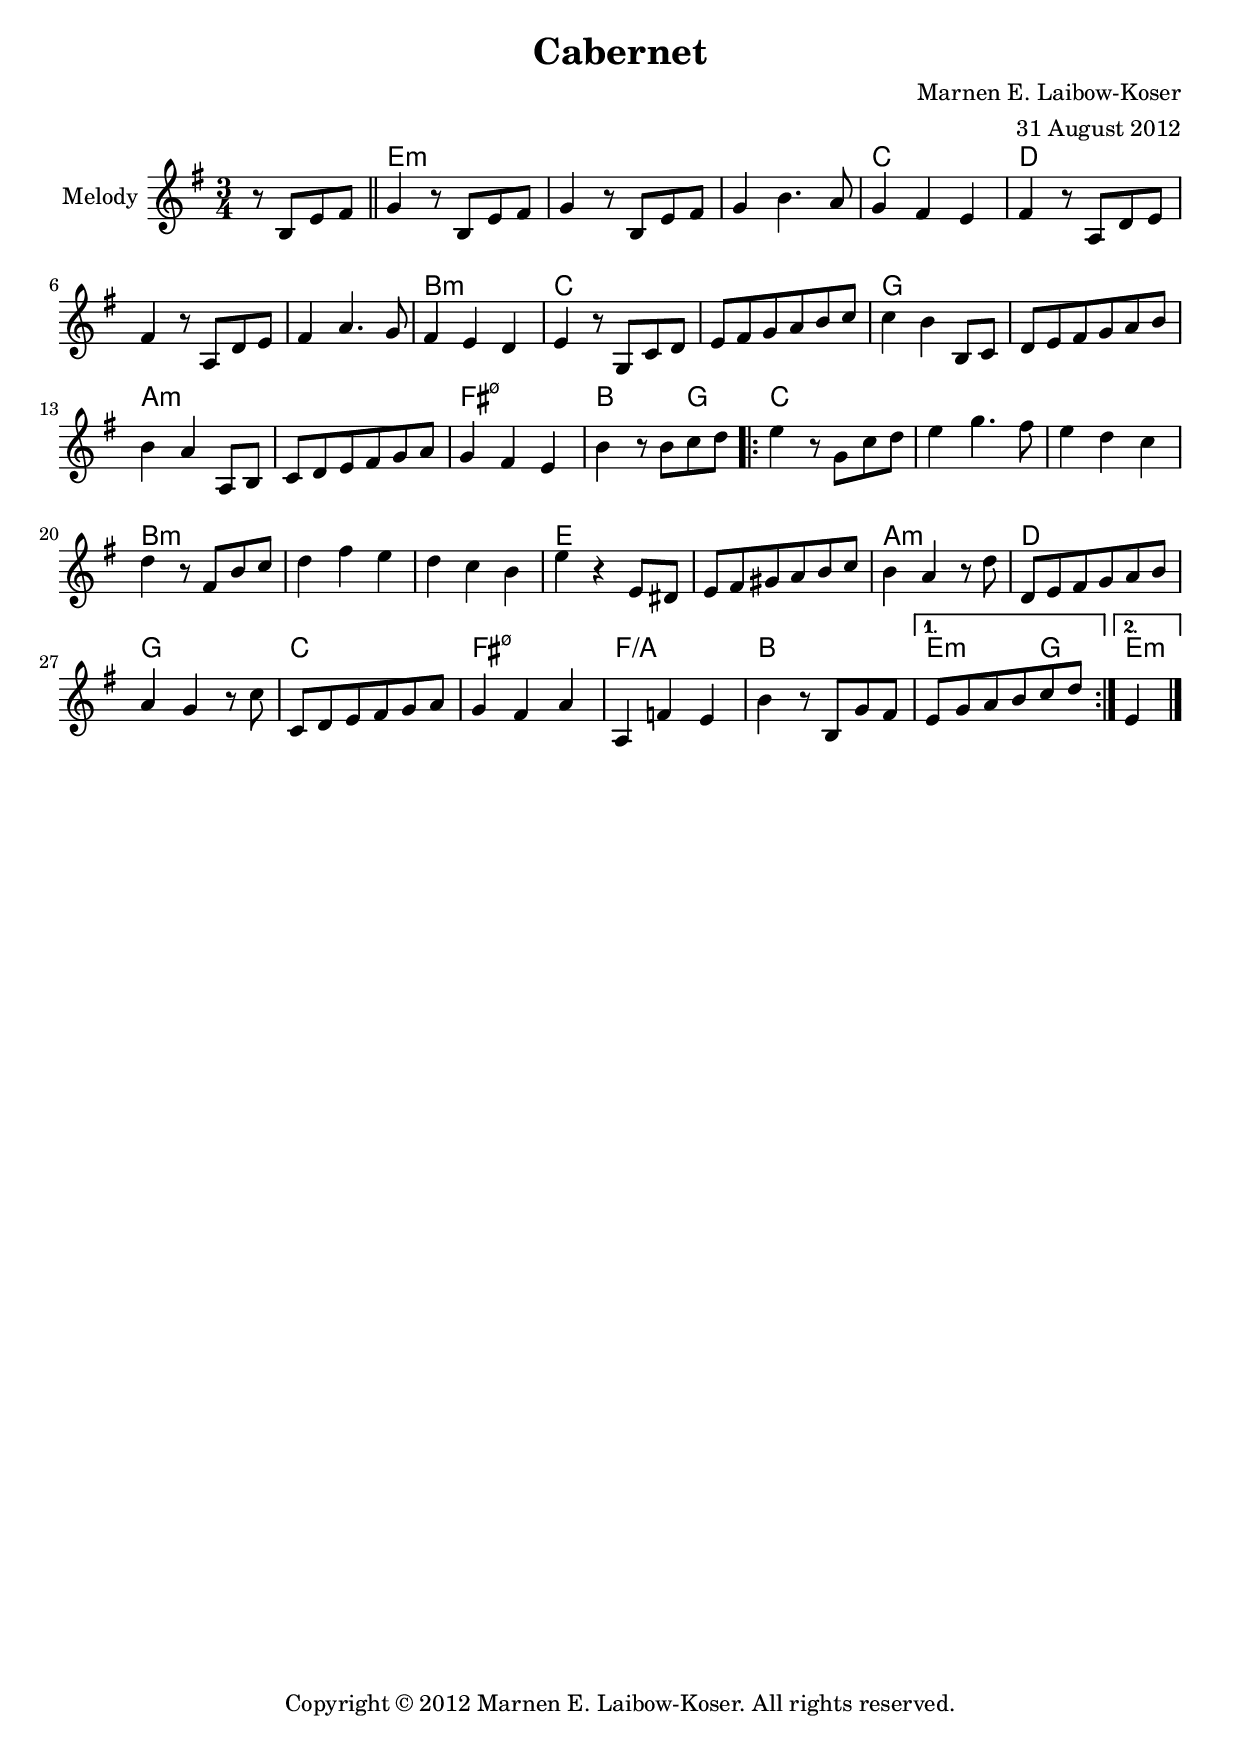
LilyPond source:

% Created on Sun Sep 02 21:42:42 EDT 2012
\version "2.16.0"

\header {
	title = "Cabernet" 
 	composer = \markup { \right-column { "Marnen E. Laibow-Koser" "31 August 2012" } }
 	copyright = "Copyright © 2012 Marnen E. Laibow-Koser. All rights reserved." 

}

\include "english.ly"


staffMelody = \new Staff {
	\time 3/4
	\set Staff.instrumentName = "Melody"
	\set Staff.midiInstrument = "violin"
	\key e \minor
	\clef treble
	\relative b { 	
	  \partial 2 r8 b e fs \bar "||"
	  g4 r8 b, e fs | g4 r8 b, e fs |
	  g='4 b4. a8 | g4 fs e |
	  fs='4 r8 a, d e | fs4 r8 a, d e |
	  fs='4 a4. g8 | fs4 e d |
	  e='4 r8 g, c d | e fs g a b c |
	  c=''4 b b,8 c | d e fs g a b |
	  b='4 a a,8 b | c d e fs g a |
	  g='4 fs e | b'4 r8 b c d |
	  \repeat volta 2 {
      e=''4 r8 g, c d | e4 g4. fs8 |
      e=''4 d c | d r8 fs, b c | 
      d=''4 fs e | d c b |
      e='' r e,8 ds | e fs gs a b c |
      b='4 a r8 d | d, e fs g a b |
      a='4 g r8 c | c, d e fs g a |
      g='4 fs a | a, f' e |
      b'='4 r8 b, g' fs |
    } \alternative { { e=' g a b c d | } { e,='4 } }
    \bar "|."
	}

}

harmonies = \new ChordNames \chordmode {
	s2 |
	e2.*3:m | c2. | d2.*3 | b2.:m |
	c2.*2 | g |
	a:m | fs2.:m7.5- | b2 g4 |
	c2.*3 | b:m | e2.*2 |
	a2.:m | d | g | c |
	fs:m7.5- | f/a | b | e2:m g4 | e4:m 
}

\score {
	<<
		\harmonies
		\staffMelody
	>>
	
	\midi {
	}

  \layout {
  }
}

\paper {
}


